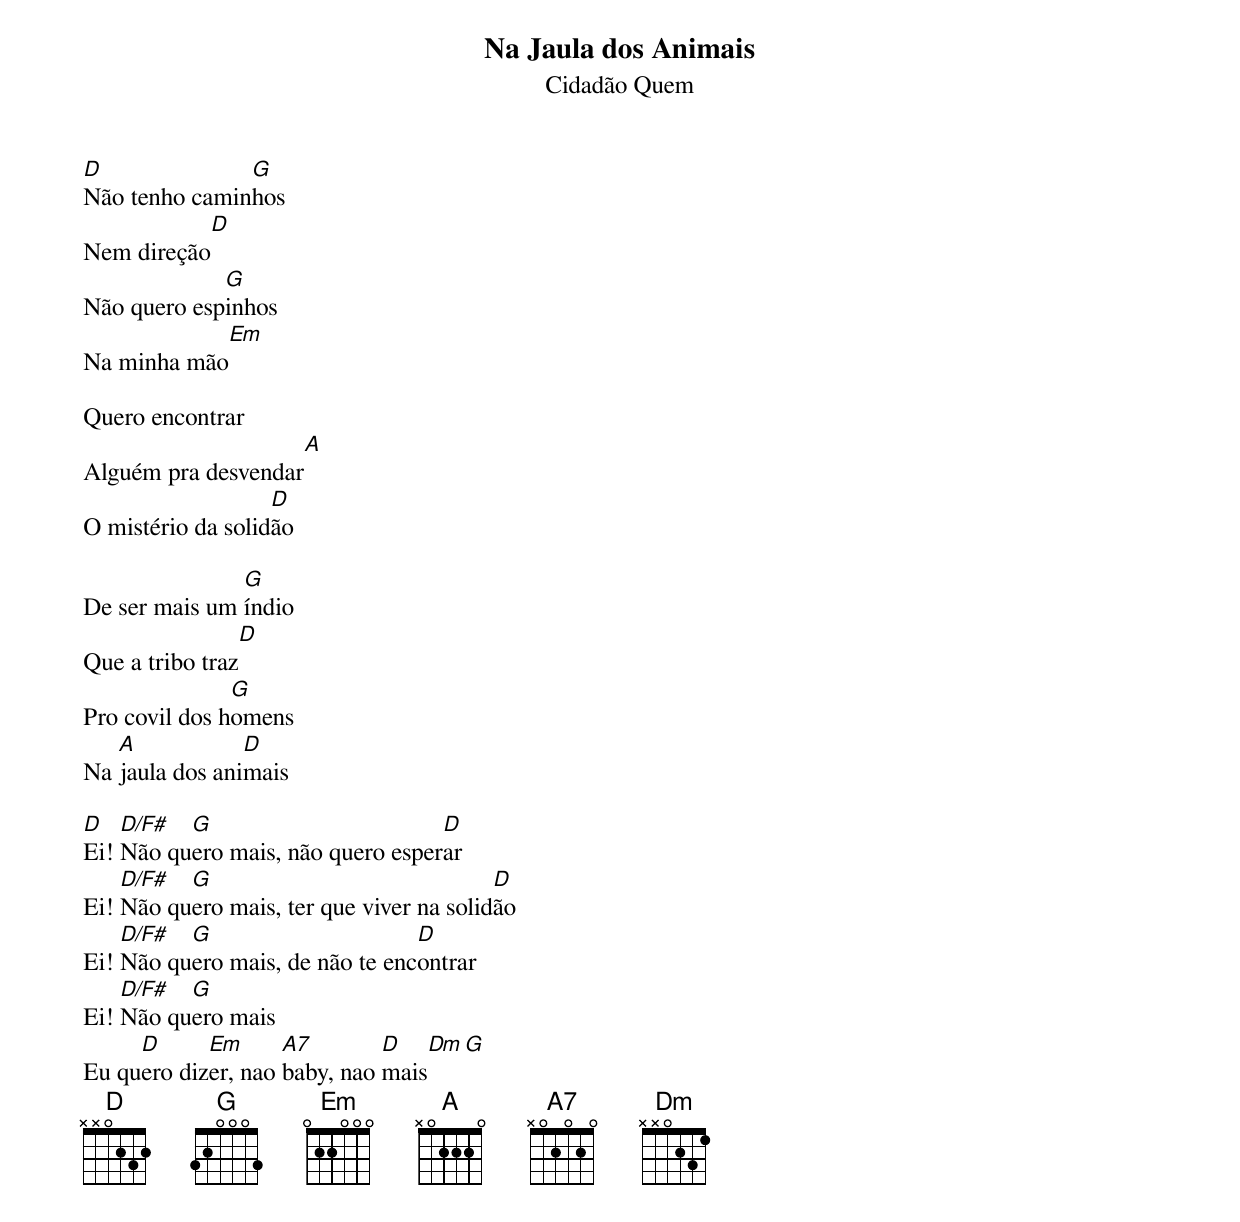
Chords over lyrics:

Na Jaula dos Animais
Cidadão Quem

D              G
Não tenho caminhos
           D
Nem direção
             G
Não quero espinhos
            Em
Na minha mão

Quero encontrar
                    A
Alguém pra desvendar
                   D
O mistério da solidão

               G
De ser mais um índio
                D
Que a tribo traz
               G
Pro covil dos homens
   A            D
Na jaula dos animais

D   D/F#  G                        D
Ei! Não quero mais, não quero esperar
    D/F#  G                               D
Ei! Não quero mais, ter que viver na solidão
    D/F#  G                      D
Ei! Não quero mais, de não te encontrar
    D/F#  G
Ei! Não quero mais
     D      Em      A7        D    Dm   G
Eu quero dizer, nao baby, nao mais
